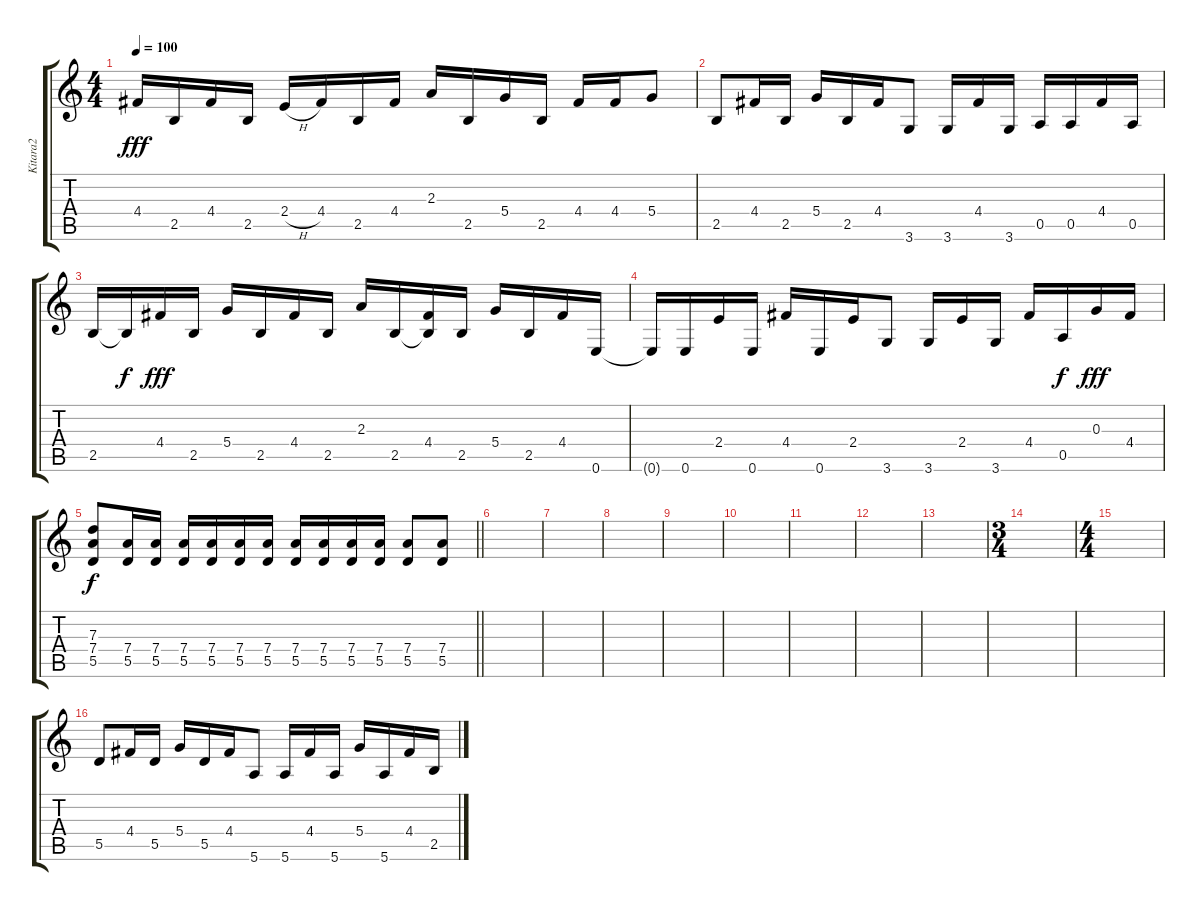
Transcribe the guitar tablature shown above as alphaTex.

\track ("Kitara2" "Kitara2") {instrument overdrivenguitar}
\staff {score tabs}
\tuning (E4 B3 G3 D3 A2 E2) {hide}
\ts (4 4)
\tempo 100
\clef g2
\ks c
4.4{t}.16{dy fff} 2.5.16 4.4.16 2.5.16 2.4{h}.16 4.4.16 2.5.16 4.4.16 2.3.16 2.5.16 5.4.16 2.5.16 4.4.16 4.4.16 5.4.8 |
2.5.8 4.4.16 2.5.16 5.4.16 2.5.16 4.4.16 3.6.8 3.6.16 4.4.16 3.6.16 0.5.16 0.5.16 4.4.16 0.5.16 |
2.5.16 2.5{t}.16{dy f} 4.4.16{dy fff} 2.5.16 5.4.16 2.5.16 4.4.16 2.5.16 2.3.16 2.5.16 (4.4 2.5{t}).16 2.5.16 5.4.16 2.5.16 4.4.16 0.6.16 |
0.6{t}.16 0.6.16 2.4.16 0.6.16 4.4.16 0.6.16 2.4.16 3.6.8 3.6.16 2.4.16 3.6.16 4.4.16 0.5.16{dy f} 0.3.16{dy fff} 4.4.16 |
\barLineRight lightlight
(7.3 7.4 5.5).8{dy f} (7.4 5.5).16 (7.4 5.5).16 (7.4 5.5).16 (7.4 5.5).16 (7.4 5.5).16 (7.4 5.5).16 (7.4 5.5).16 (7.4 5.5).16 (7.4 5.5).16 (7.4 5.5).16 (7.4 5.5).8 (7.4 5.5).8 |
|
|
|
|
|
|
|
|
\ts (3 4)
|
\ts (4 4)
|
5.5.8 4.4.16 5.5.16 5.4.16 5.5.16 4.4.16 5.6.8 5.6.16 4.4.16 5.6.16 5.4.16 5.6.16 4.4.16 2.5.16
